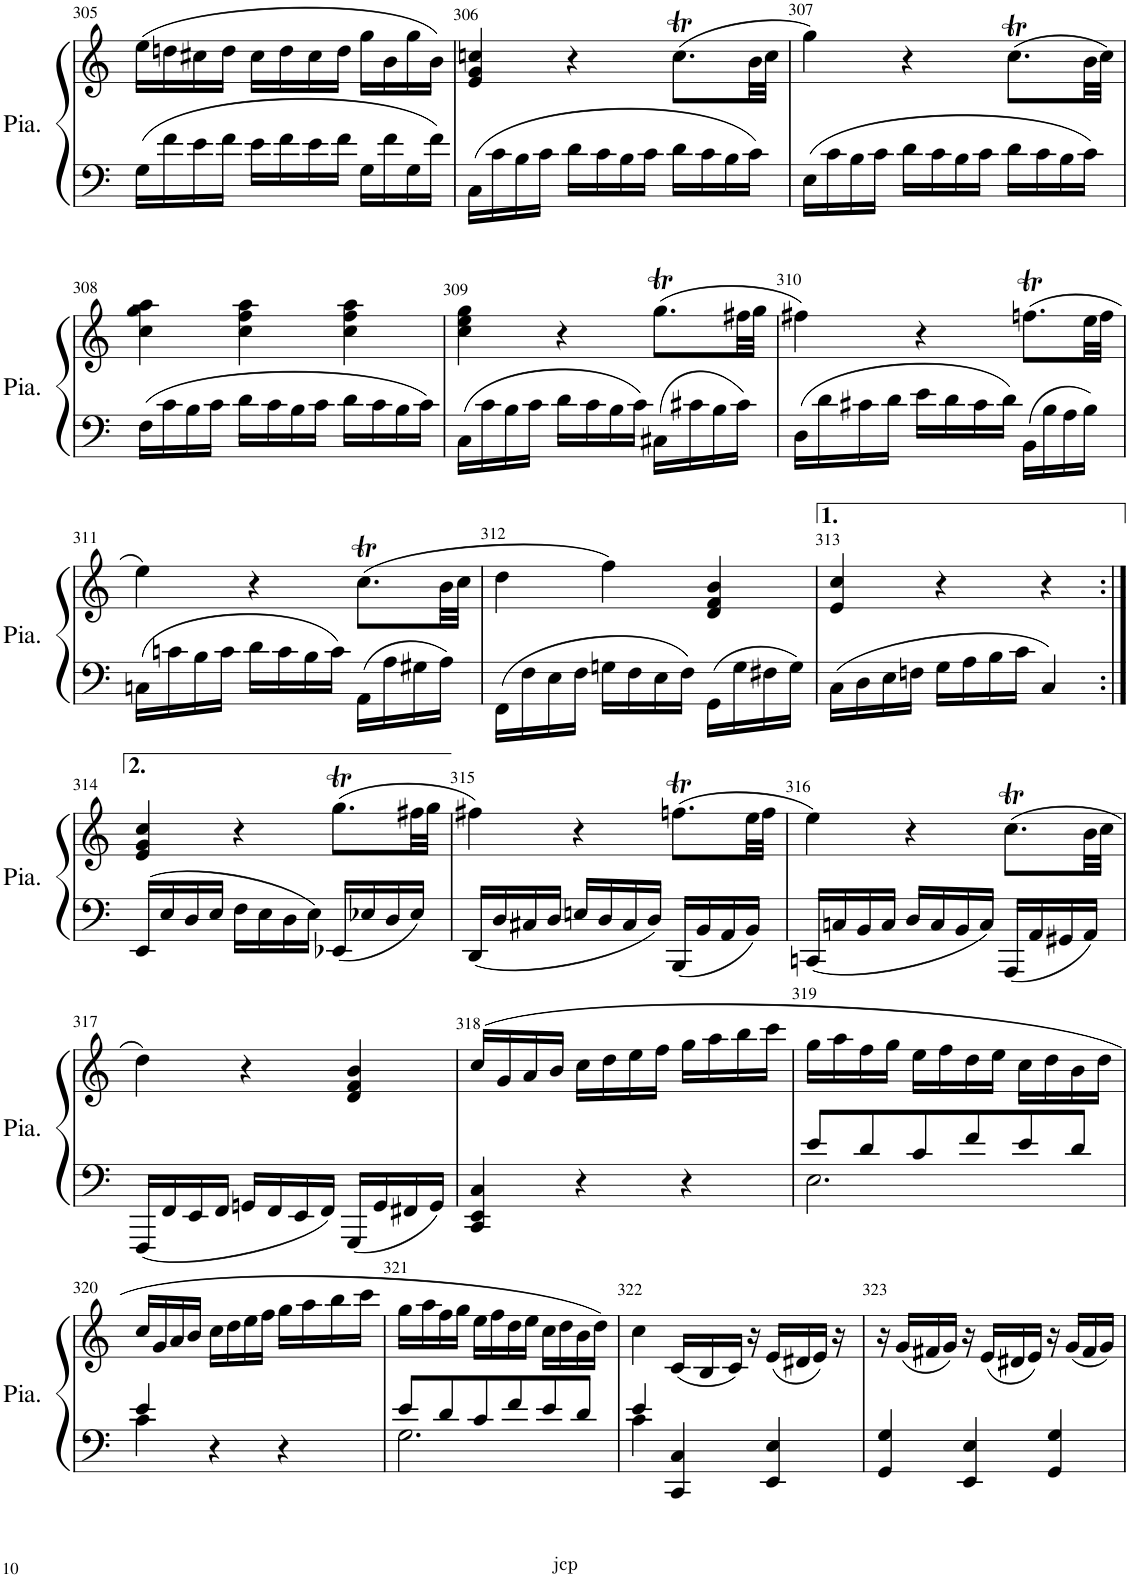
**kern	**kern
*part1	*part1
*staff2	*staff1
*I"Piano	*
*I'Pia.	*
!!LO:PB:g=z
*clefF4	*clefG2
*k[]	*k[]
*M3/4	*M3/4
=305	=305
16G\LL	(16ee\LL
16f\	16ddn\
16e\	16cc#X\
16f\JJ	16dd\JJ
16e\LL	16cc#\LL
16f\	16dd\
16e\	16cc#\
16f\JJ	16dd\JJ
16G\LL	16gg\LL
16f\	16b\
16G\	16gg\
16f\JJ	16b\JJ)
=306	=306
16C\LL	4e/ 4g/ 4ccn/
16c\	.
16B\	.
16c\JJ	.
16d\LL	4r
16c\	.
16B\	.
16c\JJ	.
16d\LL	(8.ccT\L
16c\	.
16B\	.
16c\JJ	32b\LL
.	32cc\JJJ
=307	=307
16E\LL	4gg\)
16c\	.
16B\	.
16c\JJ	.
16d\LL	4r
16c\	.
16B\	.
16c\JJ	.
16d\LL	(8.ccT\L
16c\	.
16B\	.
16c\JJ	32b\LL
.	32cc\JJJ)
!!LO:LB:g=z
=308	=308
16F\LL	4cc\ 4gg\ 4aa\
16c\	.
16B\	.
16c\JJ	.
16d\LL	4cc\ 4ff\ 4aa\
16c\	.
16B\	.
16c\JJ	.
16d\LL	4cc\ 4ff\ 4aa\
16c\	.
16B\	.
16c\JJ	.
=309	=309
16C\LL	4cc\ 4ee\ 4gg\
16c\	.
16B\	.
16c\JJ	.
16d\LL	4r
16c\	.
16B\	.
16c\JJ	.
16C#X\LL	(8.ggT\L
16c#X\	.
16B\	.
16c#\JJ	32ff#X\LL
.	32gg\JJJ
=310	=310
16D\LL	4ff#X\)
16d\	.
16c#X\	.
16d\JJ	.
16e\LL	4r
16d\	.
16c#\	.
16d\JJ	.
16BB\LL	(8.ffnT\L
16B\	.
16A\	.
16B\JJ	32ee\LL
.	32ff\JJJ
!!LO:LB:g=z
=311	=311
16Cn\LL	4ee\)
16cn\	.
16B\	.
16c\JJ	.
16d\LL	4r
16c\	.
16B\	.
16c\JJ	.
16AA\LL	(8.ccT\L
16A\	.
16G#X\	.
16A\JJ	32b\LL
.	32cc\JJJ
=312	=312
16FF\LL	4dd\
16F\	.
16E\	.
16F\JJ	.
16Gn\LL	4ff\)
16F\	.
16E\	.
16F\JJ	.
16GG\LL	4d/ 4f/ 4b/
16G\	.
16F#X\	.
16G\JJ	.
=313	=313
16C\LL	4e/ 4cc/
16D\	.
16E\	.
16Fn\JJ	.
16G\LL	4r
16A\	.
16B\	.
16c\JJ	.
4C/	4r
!!LO:LB:g=z
=314:|!	=314:|!
16EE/LL	4e/ 4g/ 4cc/
16E/	.
16D/	.
16E/JJ	.
16F\LL	4r
16E\	.
16D\	.
16E\JJ	.
16EE-X/LL	(8.ggT\L
16E-X/	.
16D/	.
16E-/JJ	32ff#X\LL
.	32gg\JJJ
=315	=315
16DD/LL	4ff#X\)
16D/	.
16C#X/	.
16D/JJ	.
16En/LL	4r
16D/	.
16C#/	.
16D/JJ	.
16BBB/LL	(8.ffnT\L
16BB/	.
16AA/	.
16BB/JJ	32ee\LL
.	32ff\JJJ
=316	=316
16CCn/LL	4ee\)
16Cn/	.
16BB/	.
16C/JJ	.
16D/LL	4r
16C/	.
16BB/	.
16C/JJ	.
16AAA/LL	(8.ccT\L
16AA/	.
16GG#X/	.
16AA/JJ	32b\LL
.	32cc\JJJ
!!LO:LB:g=z
=317	=317
16FFF/LL	4dd\)
16FF/	.
16EE/	.
16FF/JJ	.
16GGn/LL	4r
16FF/	.
16EE/	.
16FF/JJ	.
16GGG/LL	4d/ 4f/ 4b/
16GG/	.
16FF#X/	.
16GG/JJ	.
=318	=318
4CC/ 4EE/ 4C/	(16cc/LL
.	16g/
.	16a/
.	16b/JJ
4r	16cc\LL
.	16dd\
.	16ee\
.	16ff\JJ
4r	16gg\LL
.	16aa\
.	16bb\
.	16ccc\JJ
=319	=319
*^	*
8e/L	2.E\	16gg\LL
.	.	16aa\
8d/	.	16ff\
.	.	16gg\JJ
8c/	.	16ee\LL
.	.	16ff\
8f/	.	16dd\
.	.	16ee\JJ
8e/	.	16cc\LL
.	.	16dd\
8d/J	.	16b\
.	.	16dd\JJ
!!LO:LB:g=z
=320	=320	=320
4e/	4c\	16cc/LL
.	.	16g/
.	.	16a/
.	.	16b/JJ
4r	2ryy	16cc\LL
.	.	16dd\
.	.	16ee\
.	.	16ff\JJ
4r	.	16gg\LL
.	.	16aa\
.	.	16bb\
.	.	16ccc\JJ
=321	=321	=321
8e/L	2.G\	16gg\LL
.	.	16aa\
8d/	.	16ff\
.	.	16gg\JJ
8c/	.	16ee\LL
.	.	16ff\
8f/	.	16dd\
.	.	16ee\JJ
8e/	.	16cc\LL
.	.	16dd\
8d/J	.	16b\
.	.	16dd\JJ)
=322	=322	=322
4e/	4c\	4cc\
4CC/ 4C/	2ryy	(16c/LL
.	.	16B/
.	.	16c/JJ)
.	.	16r
4EE/ 4E/	.	(16e/LL
.	.	16d#X/
.	.	16e/JJ)
.	.	16r
*v	*v	*
=323	=323
4GG/ 4G/	16r
.	(16g/LL
.	16f#X/
.	16g/JJ)
4EE/ 4E/	16r
.	(16e/LL
.	16d#X/
.	16e/JJ)
4GG/ 4G/	16r
.	(16g/LL
.	16f#/
.	16g/JJ)
=	=
*-	*-
